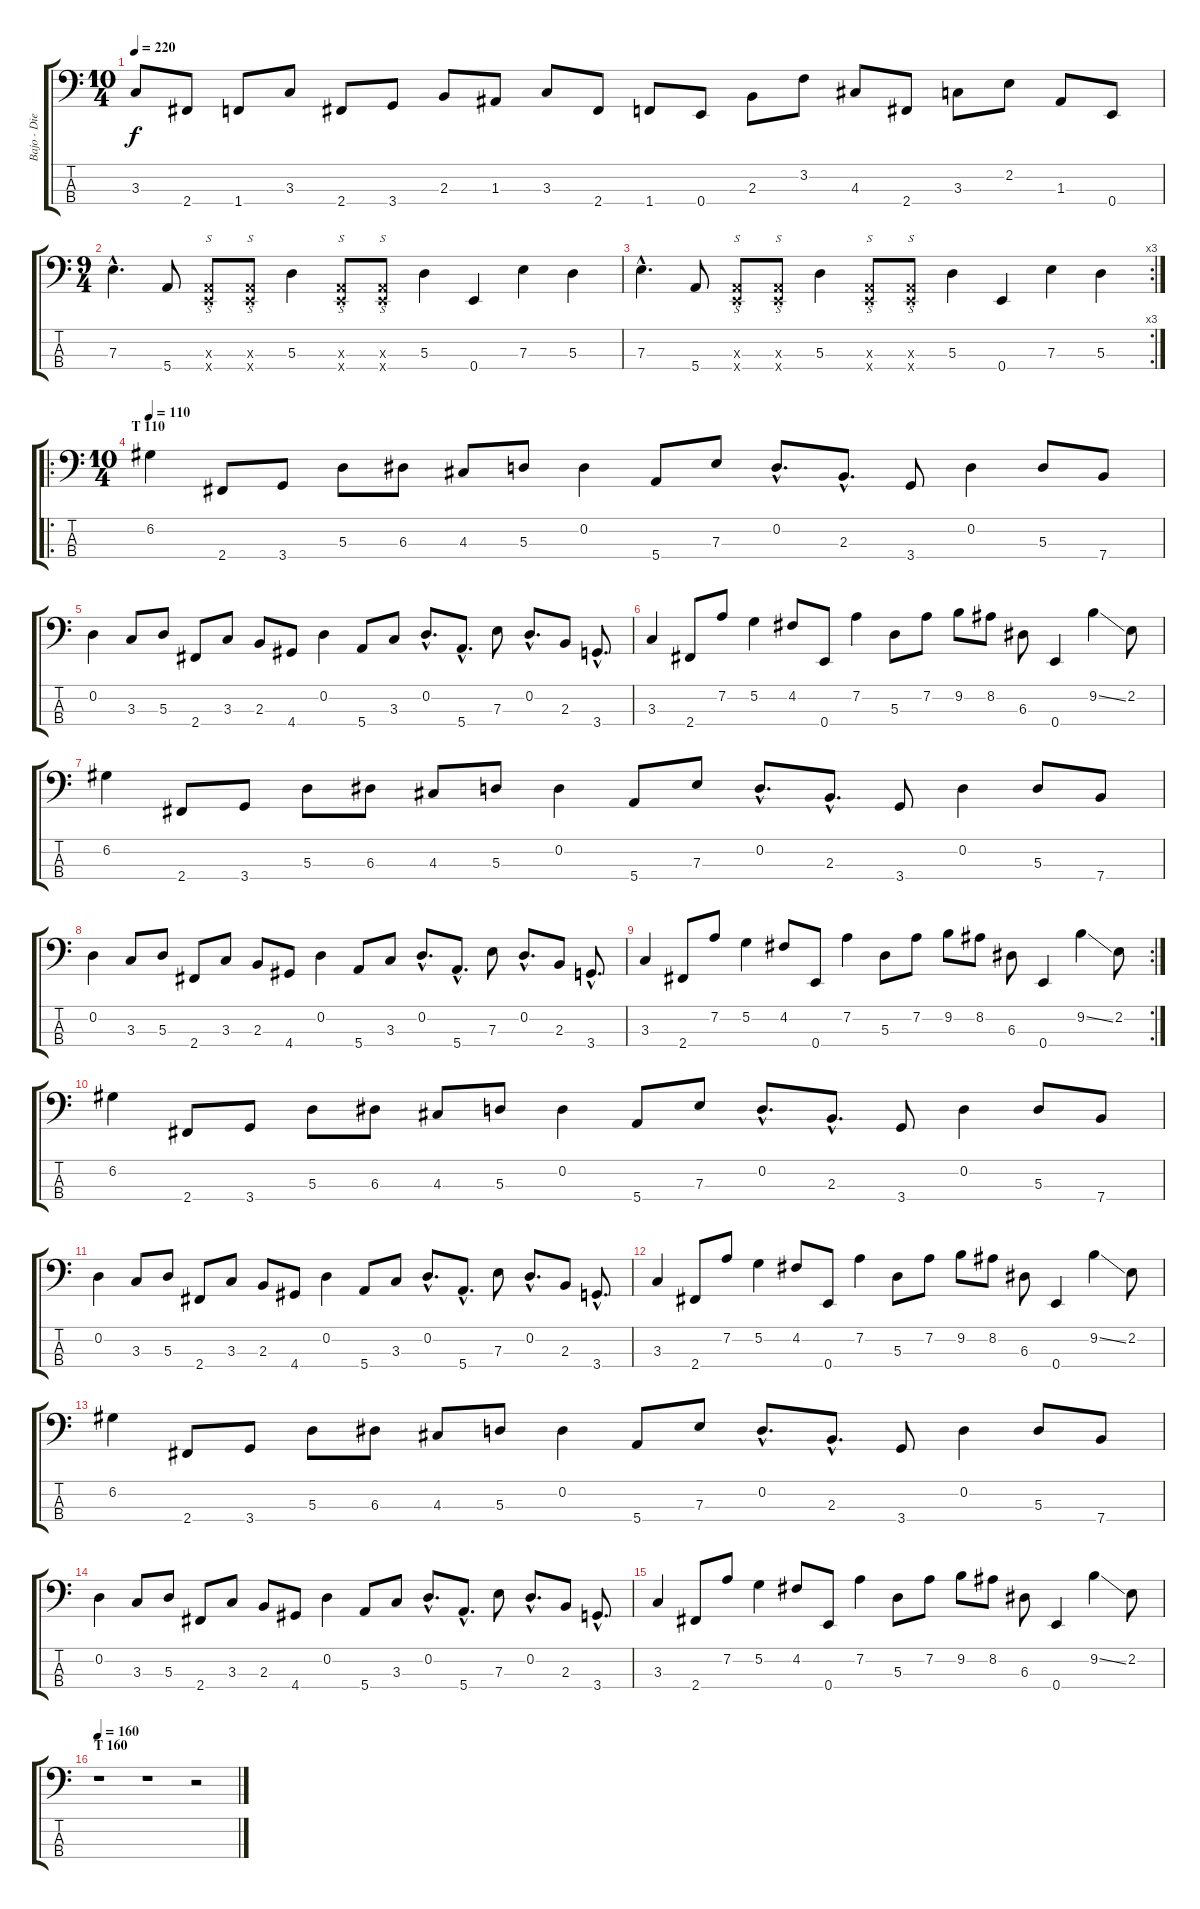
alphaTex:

\track ("Bajo - Diego" "Bajo - Die") {instrument electricbassfinger}
\staff {score tabs}
\tuning (G2 D2 A1 E1) {hide}
\ts (10 4)
\tempo 220
\clef f4
\ks c
3.3.8{dy f} 2.4.8 1.4.8 3.3.8 2.4.8 3.4.8 2.3.8 1.3.8 3.3.8 2.4.8 1.4.8 0.4.8 2.3.8 3.2.8 4.3.8 2.4.8 3.3.8 2.2.8 1.3.8 0.4.8 |
\ts (9 4)
7.3{hac}.4{d volume 14} 5.4.8 (0.3{x} 0.4{x}).8{s} (0.3{x} 0.4{x}).8{s} 5.3.4 (0.3{x} 0.4{x}).8{s} (0.3{x} 0.4{x}).8{s} 5.3.4 0.4.4 7.3.4 5.3.4 |
\rc 3
7.3{hac}.4{d} 5.4.8 (0.3{x} 0.4{x}).8{s} (0.3{x} 0.4{x}).8{s} 5.3.4 (0.3{x} 0.4{x}).8{s} (0.3{x} 0.4{x}).8{s} 5.3.4 0.4.4 7.3.4 5.3.4{volume 11} |
\ro
\ts (10 4)
\section ("" "T 110")
\tempo 110
6.2.4{volume 14} 2.4.8 3.4.8 5.3.8 6.3.8 4.3.8 5.3.8 0.2.4 5.4.8 7.3.8 0.2{hac}.8{d} 2.3{hac}.8{d} 3.4.8 0.2.4 5.3.8 7.4.8 |
0.2.4 3.3.8 5.3.8 2.4.8 3.3.8 2.3.8 4.4.8 0.2.4 5.4.8 3.3.8 0.2{hac}.8{d} 5.4{hac}.8{d} 7.3.8 0.2{hac}.8{d} 2.3.8 3.4{hac}.8{d} |
3.3.4 2.4.8 7.2.8 5.2.4 4.2.8 0.4.8 7.2.4 5.3.8 7.2.8 9.2.8 8.2.8 6.3.8 0.4.4 9.2{ss}.4 2.2.8 |
6.2.4 2.4.8 3.4.8 5.3.8 6.3.8 4.3.8 5.3.8 0.2.4 5.4.8 7.3.8 0.2{hac}.8{d} 2.3{hac}.8{d} 3.4.8 0.2.4 5.3.8 7.4.8 |
0.2.4 3.3.8 5.3.8 2.4.8 3.3.8 2.3.8 4.4.8 0.2.4 5.4.8 3.3.8 0.2{hac}.8{d} 5.4{hac}.8{d} 7.3.8 0.2{hac}.8{d} 2.3.8 3.4{hac}.8{d} |
\rc 2
3.3.4 2.4.8 7.2.8 5.2.4 4.2.8 0.4.8 7.2.4 5.3.8 7.2.8 9.2.8 8.2.8 6.3.8 0.4.4 9.2{ss}.4 2.2.8 |
6.2.4 2.4.8 3.4.8 5.3.8 6.3.8 4.3.8 5.3.8 0.2.4 5.4.8 7.3.8 0.2{hac}.8{d} 2.3{hac}.8{d} 3.4.8 0.2.4 5.3.8 7.4.8 |
0.2.4 3.3.8 5.3.8 2.4.8 3.3.8 2.3.8 4.4.8 0.2.4 5.4.8 3.3.8 0.2{hac}.8{d} 5.4{hac}.8{d} 7.3.8 0.2{hac}.8{d} 2.3.8 3.4{hac}.8{d} |
3.3.4 2.4.8 7.2.8 5.2.4 4.2.8 0.4.8 7.2.4 5.3.8 7.2.8 9.2.8 8.2.8 6.3.8 0.4.4 9.2{ss}.4 2.2.8 |
6.2.4 2.4.8 3.4.8 5.3.8 6.3.8 4.3.8 5.3.8 0.2.4 5.4.8 7.3.8 0.2{hac}.8{d} 2.3{hac}.8{d} 3.4.8 0.2.4 5.3.8 7.4.8 |
0.2.4 3.3.8 5.3.8 2.4.8 3.3.8 2.3.8 4.4.8 0.2.4 5.4.8 3.3.8 0.2{hac}.8{d} 5.4{hac}.8{d} 7.3.8 0.2{hac}.8{d} 2.3.8 3.4{hac}.8{d} |
3.3.4 2.4.8 7.2.8 5.2.4 4.2.8 0.4.8 7.2.4 5.3.8 7.2.8 9.2.8 8.2.8 6.3.8 0.4.4 9.2{ss}.4 2.2.8 |
\section ("" "T 160")
\tempo 160
r.1{volume 11} r.1 r.2
